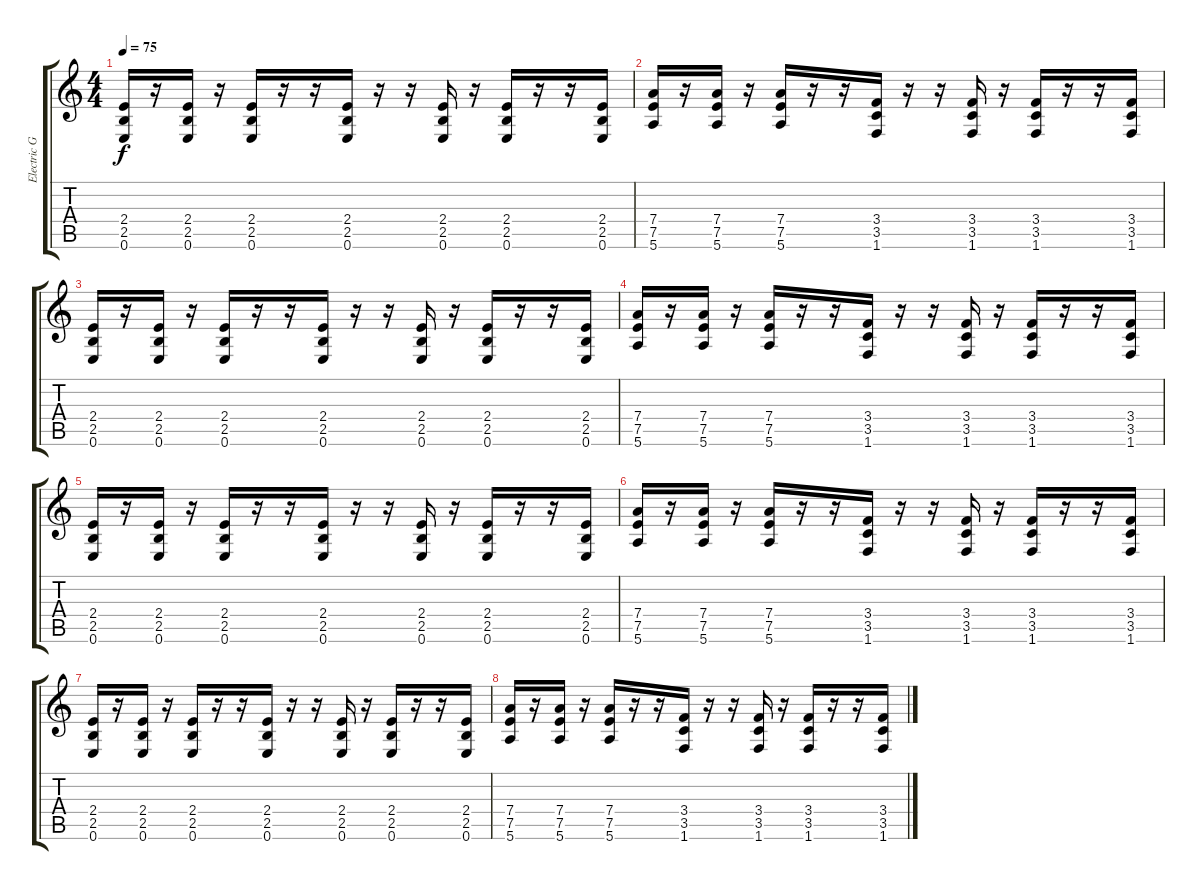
\track ("Electric Guitar 2" "Electric G") {instrument distortionguitar}
\staff {score tabs}
\tuning (E4 B3 G3 D3 A2 E2) {hide}
\ts (4 4)
\tempo 75
\clef g2
\ks c
(2.4 2.5 0.6).16{dy f} r.16 (2.4 2.5 0.6).16 r.16 (2.4 2.5 0.6).16 r.16 r.16 (2.4 2.5 0.6).16 r.16 r.16 (2.4 2.5 0.6).16 r.16 (2.4 2.5 0.6).16 r.16 r.16 (2.4 2.5 0.6).16 |
(7.4 7.5 5.6).16 r.16 (7.4 7.5 5.6).16 r.16 (7.4 7.5 5.6).16 r.16 r.16 (3.4 3.5 1.6).16 r.16 r.16 (3.4 3.5 1.6).16 r.16 (3.4 3.5 1.6).16 r.16 r.16 (3.4 3.5 1.6).16 |
(2.4 2.5 0.6).16 r.16 (2.4 2.5 0.6).16 r.16 (2.4 2.5 0.6).16 r.16 r.16 (2.4 2.5 0.6).16 r.16 r.16 (2.4 2.5 0.6).16 r.16 (2.4 2.5 0.6).16 r.16 r.16 (2.4 2.5 0.6).16 |
(7.4 7.5 5.6).16 r.16 (7.4 7.5 5.6).16 r.16 (7.4 7.5 5.6).16 r.16 r.16 (3.4 3.5 1.6).16 r.16 r.16 (3.4 3.5 1.6).16 r.16 (3.4 3.5 1.6).16 r.16 r.16 (3.4 3.5 1.6).16 |
(2.4 2.5 0.6).16 r.16 (2.4 2.5 0.6).16 r.16 (2.4 2.5 0.6).16 r.16 r.16 (2.4 2.5 0.6).16 r.16 r.16 (2.4 2.5 0.6).16 r.16 (2.4 2.5 0.6).16 r.16 r.16 (2.4 2.5 0.6).16 |
(7.4 7.5 5.6).16 r.16 (7.4 7.5 5.6).16 r.16 (7.4 7.5 5.6).16 r.16 r.16 (3.4 3.5 1.6).16 r.16 r.16 (3.4 3.5 1.6).16 r.16 (3.4 3.5 1.6).16 r.16 r.16 (3.4 3.5 1.6).16 |
(2.4 2.5 0.6).16 r.16 (2.4 2.5 0.6).16 r.16 (2.4 2.5 0.6).16 r.16 r.16 (2.4 2.5 0.6).16 r.16 r.16 (2.4 2.5 0.6).16 r.16 (2.4 2.5 0.6).16 r.16 r.16 (2.4 2.5 0.6).16 |
(7.4 7.5 5.6).16 r.16 (7.4 7.5 5.6).16 r.16 (7.4 7.5 5.6).16 r.16 r.16 (3.4 3.5 1.6).16 r.16 r.16 (3.4 3.5 1.6).16 r.16 (3.4 3.5 1.6).16 r.16 r.16 (3.4 3.5 1.6).16
